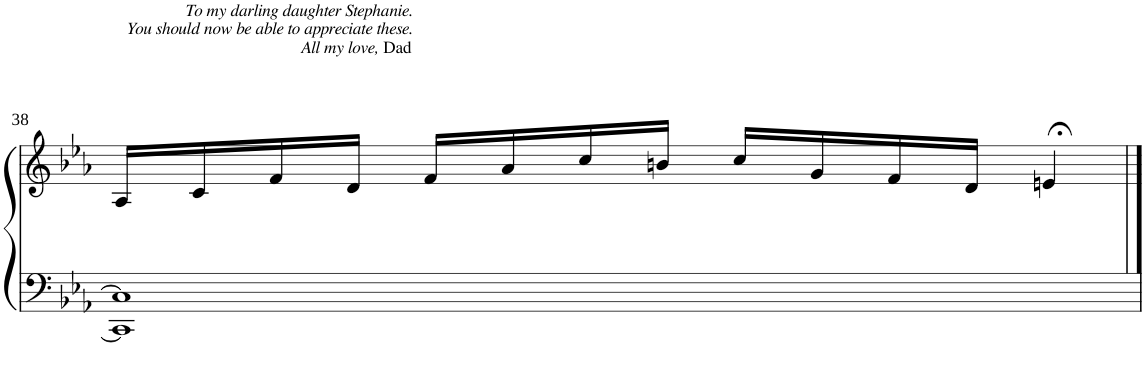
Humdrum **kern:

**kern	**kern
*part1	*part1
*staff2	*staff1
*I"Piano	*
*I'Pno	*
!!LO:PB:g=z
*clefF4	*clefG2
*k[b-e-a-]	*k[b-e-a-]
*M4/4	*M4/4
*met(c)	*met(c)
=38	=38
*^	*
!	!	!LO:TX:a:i:t=To my darling daughter Stephanie.
!	!	!LO:TX:a:t=You should now be able to appreciate these.
!	!	!LO:TX:a:t=All my love,
!	!	!LO:TX:a:t=Dad
1C]	1CC]	16A-/LL
.	.	16c/
.	.	16f/
.	.	16d/JJ
.	.	16f/LL
.	.	16a-/
.	.	16cc/
.	.	16bn/JJ
.	.	16cc/LL
.	.	16g/
.	.	16f/
.	.	16d/JJ
.	.	4en;</
*v	*v	*
==	==
*-	*-
